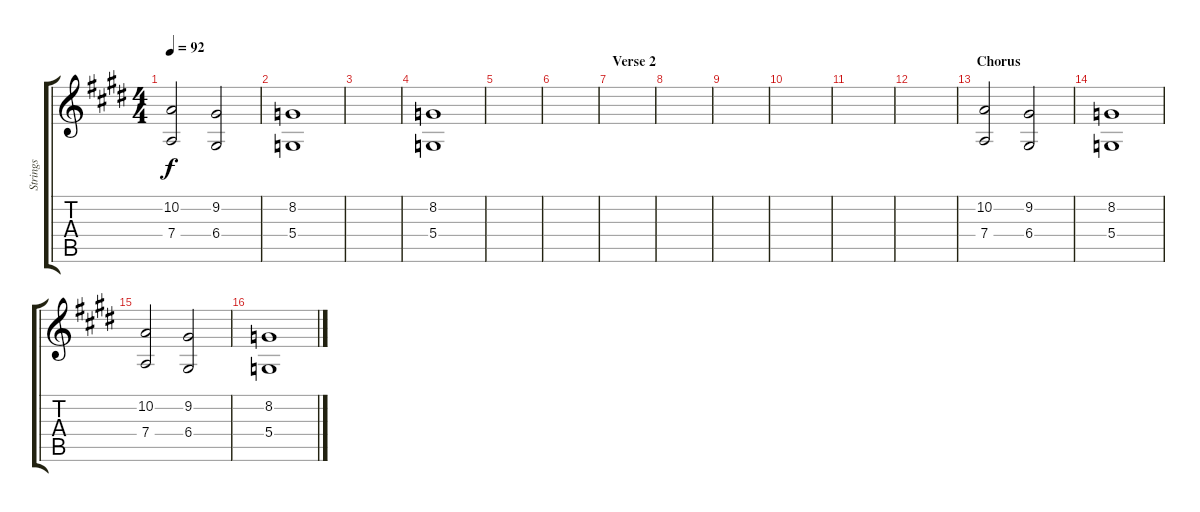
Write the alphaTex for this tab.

\track ("Strings" "Strings") {instrument pad8sweep}
\staff {score tabs}
\tuning (E4 B3 G3 D3 A2 E2) {hide}
\ts (4 4)
\tempo 92
\clef g2
\ks e
(10.2 7.4).2{dy f} (9.2 6.4).2 |
(8.2 5.4).1 |
|
(8.2 5.4).1 |
|
|
\section ("" "Verse 2")
|
|
|
|
|
|
\section ("" "Chorus")
(10.2 7.4).2 (9.2 6.4).2 |
(8.2 5.4).1 |
(10.2 7.4).2 (9.2 6.4).2 |
(8.2 5.4).1
